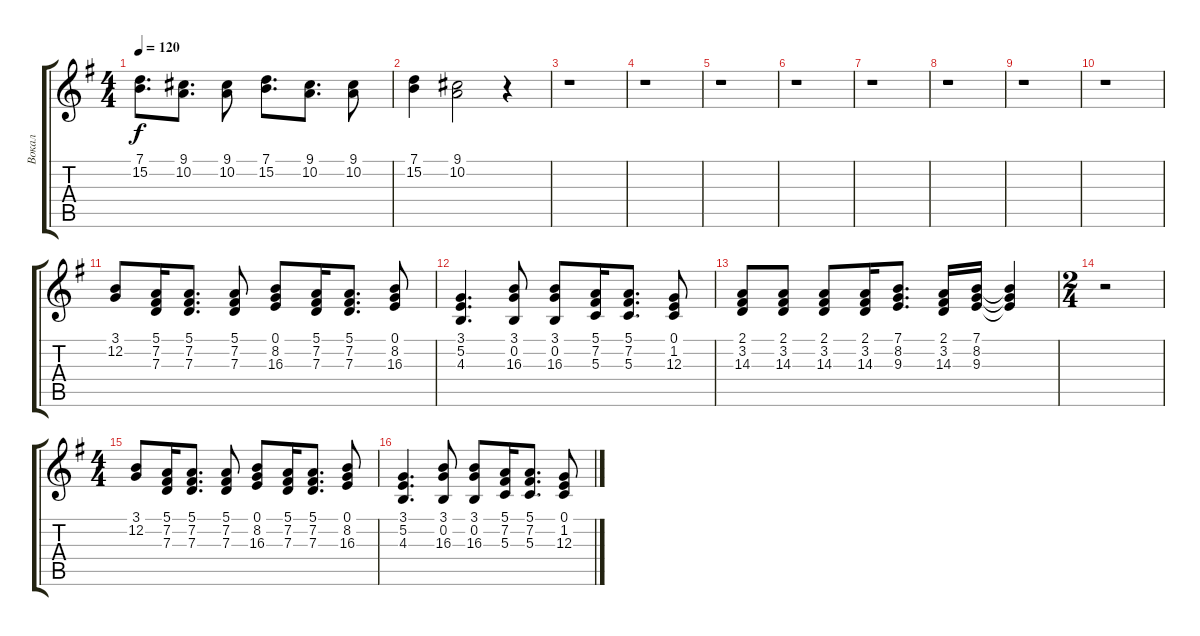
\track ("Вокал" "Вокал") {instrument drawbarorgan}
\staff {score tabs}
\tuning (E4 B3 G3 D3 A2 E2) {hide}
\ts (4 4)
\tempo 120
\clef g2
\ks g
(7.1 15.2).8{d dy f} (9.1 10.2).8{d} (9.1 10.2).8 (7.1 15.2).8{d} (9.1 10.2).8{d} (9.1 10.2).8 |
(7.1 15.2).4 (9.1 10.2).2 r.4 |
r.1 |
r.1 |
r.1 |
r.1 |
r.1 |
r.1 |
r.1 |
r.1 |
(3.1 12.2).8 (5.1 7.2 7.3).16 (5.1 7.2 7.3).8{d} (5.1 7.2 7.3).8 (0.1 8.2 16.3).8 (5.1 7.2 7.3).16 (5.1 7.2 7.3).8{d} (0.1 8.2 16.3).8 |
(3.1 5.2 4.3).4{d} (3.1 0.2 16.3).8 (3.1 0.2 16.3).8 (5.1 7.2 5.3).16 (5.1 7.2 5.3).8{d} (0.1 1.2 12.3).8 |
(2.1 3.2 14.3).8 (2.1 3.2 14.3).8 (2.1 3.2 14.3).8 (2.1 3.2 14.3).16 (7.1 8.2 9.3).8{d} (2.1 3.2 14.3).16 (7.1 8.2 9.3).16 (7.1{t} 8.2{t} 9.3{t}).4 |
\ts (2 4)
r.2 |
\ts (4 4)
(3.1 12.2).8 (5.1 7.2 7.3).16 (5.1 7.2 7.3).8{d} (5.1 7.2 7.3).8 (0.1 8.2 16.3).8 (5.1 7.2 7.3).16 (5.1 7.2 7.3).8{d} (0.1 8.2 16.3).8 |
(3.1 5.2 4.3).4{d} (3.1 0.2 16.3).8 (3.1 0.2 16.3).8 (5.1 7.2 5.3).16 (5.1 7.2 5.3).8{d} (0.1 1.2 12.3).8
